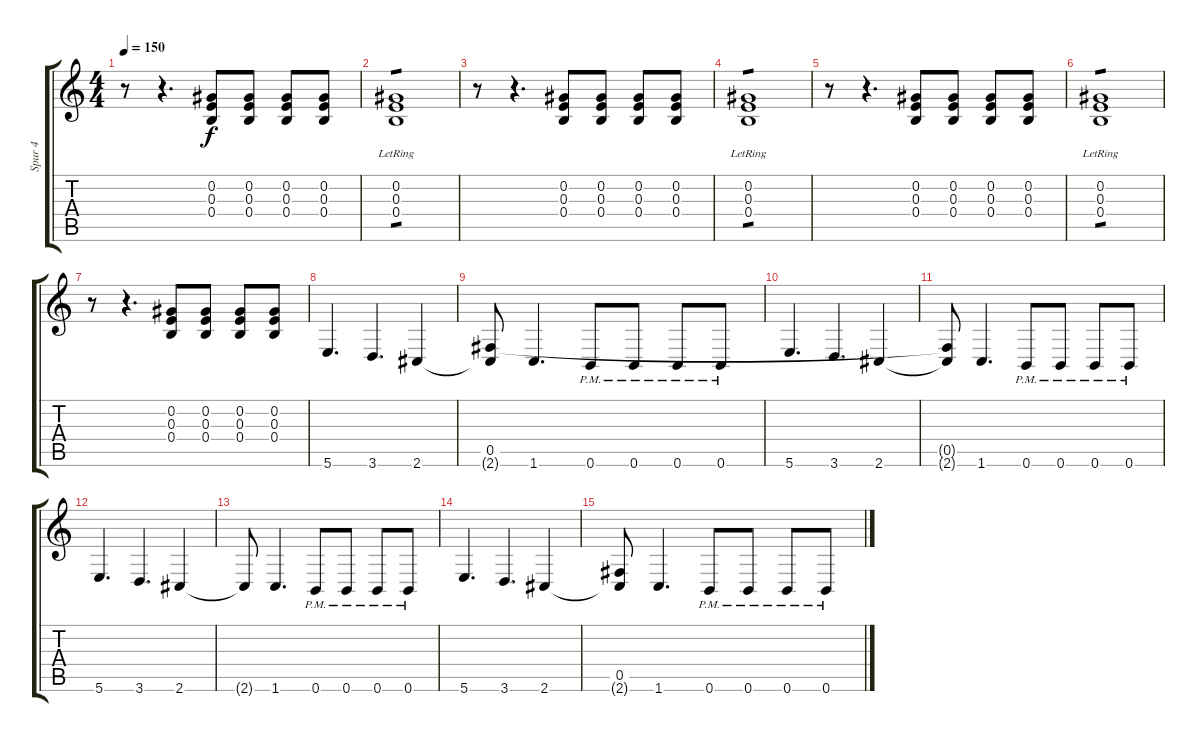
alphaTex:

\track ("Spur 4" "Spur 4") {instrument distortionguitar}
\staff {score tabs}
\tuning (Db4 Ab3 E3 B2 Gb2 B1) {hide}
\ts (4 4)
\tempo 150
\clef g2
\ks c
r.8{dy f} r.4{d} (0.2 0.3 0.4).8 (0.2 0.3 0.4).8 (0.2 0.3 0.4).8 (0.2 0.3 0.4).8 |
(0.2{lr} 0.3{lr} 0.4{lr}).1{tp 1} |
r.8 r.4{d} (0.2 0.3 0.4).8 (0.2 0.3 0.4).8 (0.2 0.3 0.4).8 (0.2 0.3 0.4).8 |
(0.2{lr} 0.3{lr} 0.4{lr}).1{tp 1} |
r.8 r.4{d} (0.2 0.3 0.4).8 (0.2 0.3 0.4).8 (0.2 0.3 0.4).8 (0.2 0.3 0.4).8 |
(0.2{lr} 0.3{lr} 0.4{lr}).1{tp 1} |
r.8 r.4{d} (0.2 0.3 0.4).8 (0.2 0.3 0.4).8 (0.2 0.3 0.4).8 (0.2 0.3 0.4).8 |
5.6.4{d} 3.6.4{d} 2.6.4 |
(0.5 2.6{t}).8 1.6.4{d} 0.6{pm}.8 0.6{pm}.8 0.6{pm}.8 0.6{pm}.8 |
5.6.4{d} 3.6.4{d} 2.6.4 |
(0.5{t} 2.6{t}).8 1.6.4{d} 0.6{pm}.8 0.6{pm}.8 0.6{pm}.8 0.6{pm}.8 |
5.6.4{d} 3.6.4{d} 2.6.4 |
2.6{t}.8 1.6.4{d} 0.6{pm}.8 0.6{pm}.8 0.6{pm}.8 0.6{pm}.8 |
5.6.4{d} 3.6.4{d} 2.6.4 |
(0.5 2.6{t}).8 1.6.4{d} 0.6{pm}.8 0.6{pm}.8 0.6{pm}.8 0.6{pm}.8
